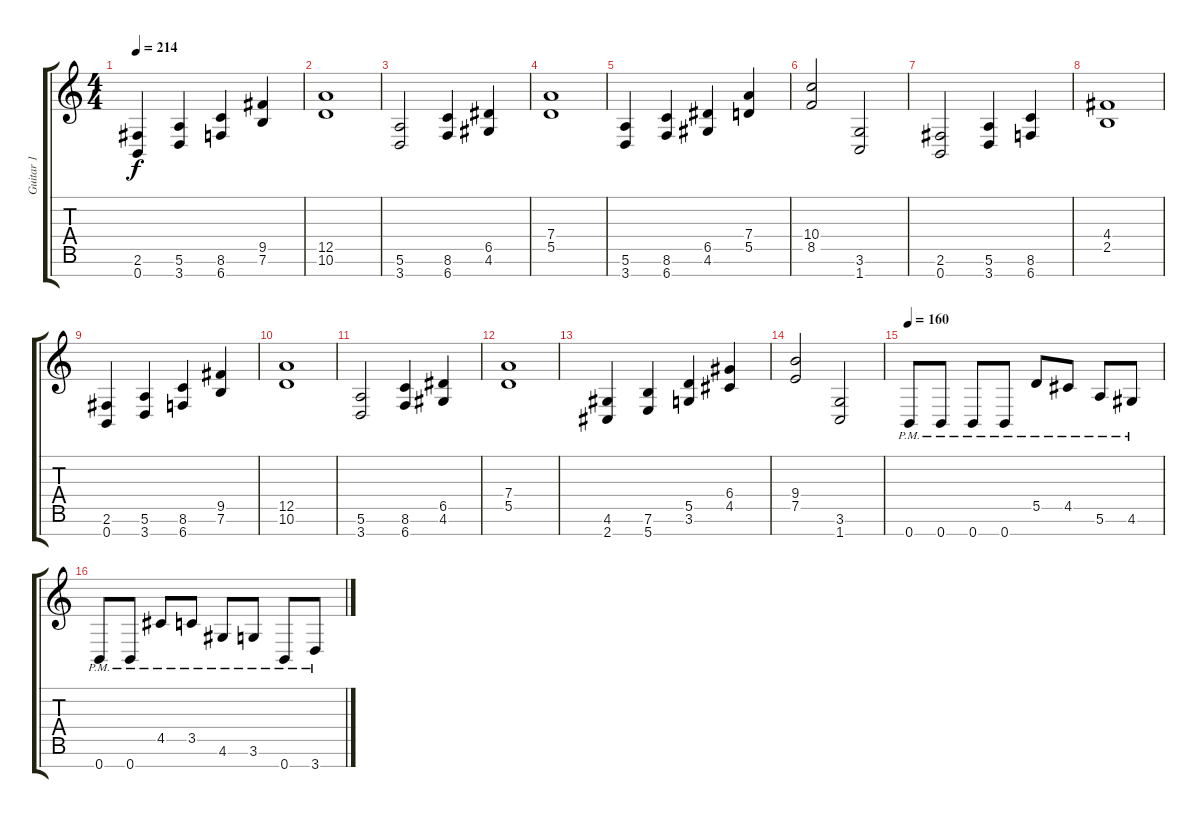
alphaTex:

\track ("Guitar 1            " "Guitar 1  ") {instrument overdrivenguitar}
\staff {score tabs}
\tuning (E4 B3 G3 D3 A2 E2 B1) {hide}
\ts (4 4)
\tempo 214
\clef g2
\ks c
(2.6 0.7).4{dy f} (5.6 3.7).4 (8.6 6.7).4 (9.5 7.6).4 |
(12.5 10.6).1 |
(5.6 3.7).2 (8.6 6.7).4 (6.5 4.6).4 |
(7.4 5.5).1 |
(5.6 3.7).4 (8.6 6.7).4 (6.5 4.6).4 (7.4 5.5).4 |
(10.4 8.5).2 (3.6 1.7).2 |
(2.6 0.7).2 (5.6 3.7).4 (8.6 6.7).4 |
(4.4 2.5).1 |
(2.6 0.7).4 (5.6 3.7).4 (8.6 6.7).4 (9.5 7.6).4 |
(12.5 10.6).1 |
(5.6 3.7).2 (8.6 6.7).4 (6.5 4.6).4 |
(7.4 5.5).1 |
(4.6 2.7).4 (7.6 5.7).4 (5.5 3.6).4 (6.4 4.5).4 |
(9.4 7.5).2 (3.6 1.7).2 |
\tempo 160
0.7{pm}.8 0.7{pm}.8 0.7{pm}.8 0.7{pm}.8 5.5{pm}.8 4.5{pm}.8 5.6{pm}.8 4.6{pm}.8 |
0.7{pm}.8 0.7{pm}.8 4.5{pm}.8 3.5{pm}.8 4.6{pm}.8 3.6{pm}.8 0.7{pm}.8 3.7{pm}.8
